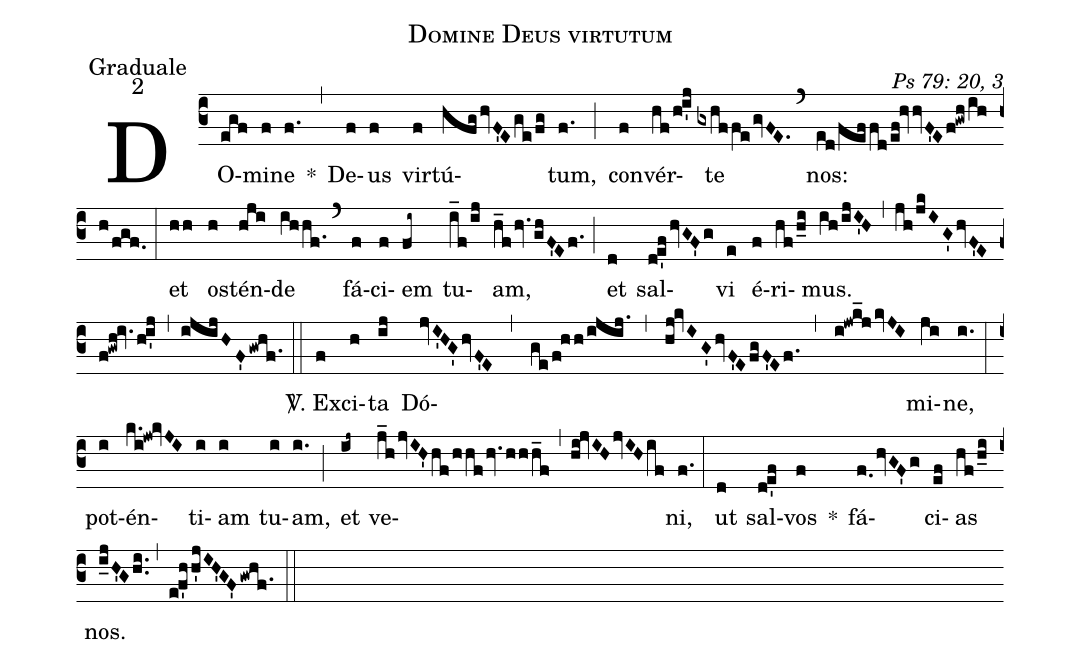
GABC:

name: Domine Deus virtutum;
office-part: Graduale;
mode: 2;
commentary: Ps 79: 20, 3;
%%
(c3) DO(egf)mi(f)ne(f.) *(,) De(f)us(f) vir(f)tú(hfg/hvF'Ege/fg)tum,(f.) (;) con(f)vér(hf/h!i'j)te(gxhf/fe/gvFE.) (`) nos:(ed/fef/fd/ef!hvvF'E/f!gwh/ihh/fgf.) (:)
et(hh) os(h)tén(hji)de(ih/hf.) (`) fá(f)ci(f)em(fi~) tu(i_f/ij)am,(h_fhv.ghF'Ef.) (;) et(d) sal(d!e'fhvGF'g)vi(e) é(f)ri(hf/h_i)mus.(ih/ijI'H) (,) (jh/jkIG'hvF'E/f!gwh!iv.h!i'j) (,) (ijijHF'gwhf.1) (::)
<sp>V/</sp>. Ex(f)ci(h)ta(ij) Dó(jvI'HG'hvF'E,ge/f!hh/ijij.,hj!kvIG'hvF'E/fgF'Ef.,i!jwk_j/kvJI)mi(ji)ne,(i.) (:)
pot(i)én(k.i!jw!kvJI)ti(i)am(i) tu(i)am,(i.) (;) et(ij~) ve(j_hjvIH'hf/hhfhv.hhh_f,hi!jvIHjvIHif)ni,(f.) (:)
ut(d) sal(d!e'f)vos(f) *() fá(f.0hvGF'g)ci(ef)as(hf/h_i) nos.(i_jH'Ghi..) (,) (e!f'h/h'jIH'GF'gwhf.1) (::)
